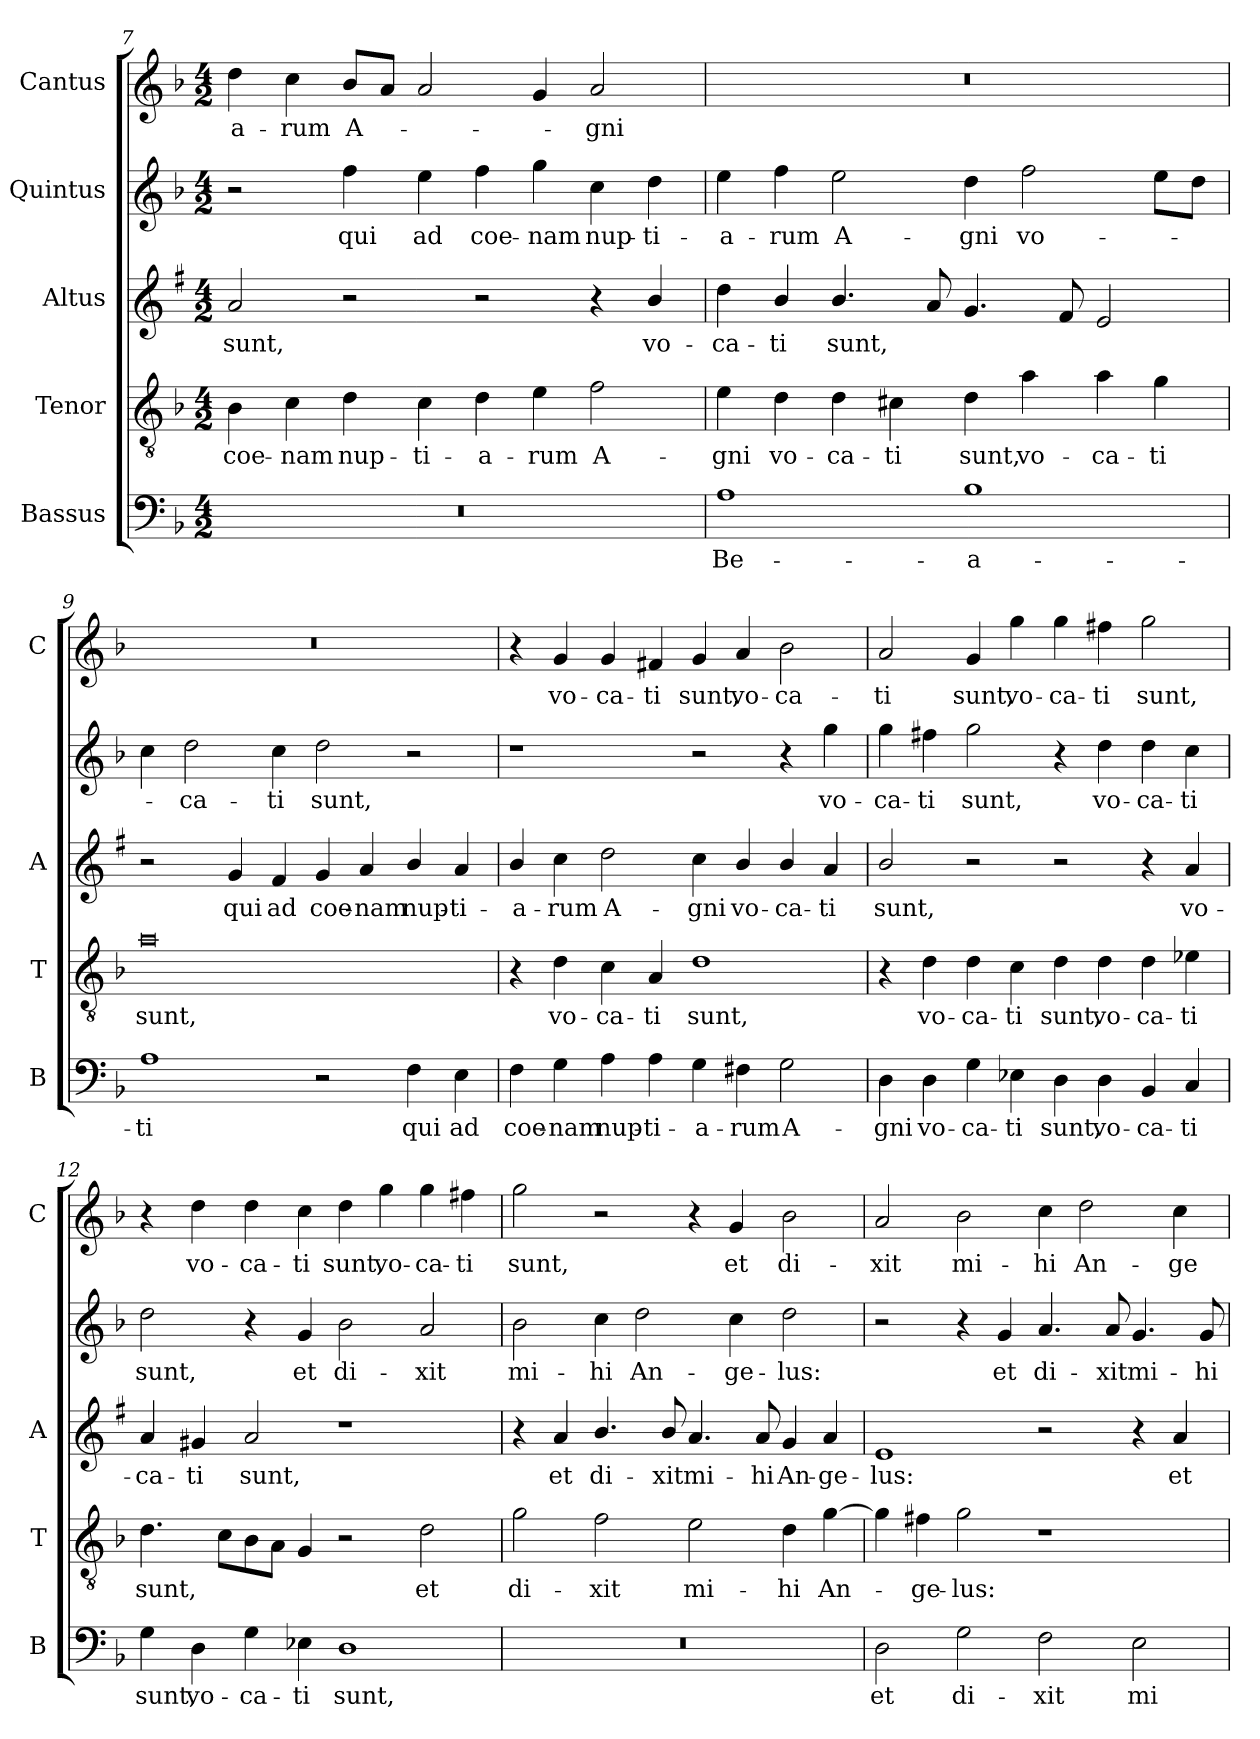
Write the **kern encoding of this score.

**kern	**text	**kern	**text	**kern	**text	**kern	**text	**kern	**text
*part5	*part5	*part4	*part4	*part3	*part3	*part2	*part2	*part1	*part1
*staff5	*staff5	*staff4	*staff4	*staff3	*staff3	*staff2	*staff2	*staff1	*staff1
*I"Bassus	*	*I"Tenor	*	*I"Altus	*	*I"Quintus	*	*I"Cantus	*
*I'B	*	*I'T	*	*I'A	*	*	*	*I'C	*
!!LO:LB:g=z
*clefF4	*	*clefGv2	*	*clefG2	*	*clefG2	*	*clefG2	*
*	*	*	*	*ITrd1c2	*	*	*	*	*
*k[b-]	*	*k[b-]	*	*k[b-]	*	*k[b-]	*	*k[b-]	*
*F:	*	*F:	*	*F:	*	*F:	*	*F:	*
*M4/2	*	*M4/2	*	*M4/2	*	*M4/2	*	*M4/2	*
=7	=7	=7	=7	=7	=7	=7	=7	=7	=7
!	!	!	!LO:LY:b	!	!LO:LY:b	!	!	!	!LO:LY:b
0r	.	4B-\	coe-	2g/	sunt,	2r	.	4dd\	-a-
!	!	!	!LO:LY:b	!	!	!	!	!	!LO:LY:b
.	.	4c\	-nam	.	.	.	.	4cc\	-rum
!	!	!	!LO:LY:b	!	!	!	!LO:LY:b	!	!LO:LY:b
.	.	4d\	nup-	2r	.	4ff\	qui	8b-/L	A-
.	.	.	.	.	.	.	.	8a/J	.
!	!	!	!LO:LY:b	!	!	!	!LO:LY:b	!	!
.	.	4c\	-ti-	.	.	4ee\	ad	2a/	.
!	!	!	!LO:LY:b	!	!	!	!LO:LY:b	!	!
.	.	4d\	-a-	2r	.	4ff\	coe-	.	.
!	!	!	!LO:LY:b	!	!	!	!LO:LY:b	!	!
.	.	4e\	-rum	.	.	4gg\	-nam	4g/	.
!	!	!	!LO:LY:b	!	!	!	!LO:LY:b	!	!LO:LY:b
.	.	2f\	A-	4r	.	4cc\	nup-	2a/	-gni
!	!	!	!	!	!LO:LY:b	!	!LO:LY:b	!	!
.	.	.	.	4a/	vo-	4dd\	-ti-	.	.
=8	=8	=8	=8	=8	=8	=8	=8	=8	=8
!	!LO:LY:b	!	!LO:LY:b	!	!LO:LY:b	!	!LO:LY:b	!	!
1A	Be-	4e\	-gni	4cc\	-ca-	4ee\	-a-	0r	.
!	!	!	!LO:LY:b	!	!LO:LY:b	!	!LO:LY:b	!	!
.	.	4d\	vo-	4a/	-ti	4ff\	-rum	.	.
!	!	!	!LO:LY:b	!	!LO:LY:b	!	!LO:LY:b	!	!
.	.	4d\	-ca-	4.a/	sunt,	2ee\	A-	.	.
!	!	!	!LO:LY:b	!	!	!	!	!	!
.	.	4c#X\	-ti	.	.	.	.	.	.
.	.	.	.	8g/	.	.	.	.	.
!	!LO:LY:b	!	!LO:LY:b	!	!	!	!LO:LY:b	!	!
1B-	-a-	4d\	sunt,	4.f/	.	4dd\	-gni	.	.
!	!	!	!LO:LY:b	!	!	!	!LO:LY:b	!	!
.	.	4a\	vo-	.	.	2ff\	vo-	.	.
.	.	.	.	8e/	.	.	.	.	.
!	!	!	!LO:LY:b	!	!	!	!	!	!
.	.	4a\	-ca-	2d/	.	.	.	.	.
!	!	!	!LO:LY:b	!	!	!	!	!	!
.	.	4g\	-ti	.	.	8ee\L	.	.	.
.	.	.	.	.	.	8dd\J	.	.	.
=9	=9	=9	=9	=9	=9	=9	=9	=9	=9
!	!LO:LY:b	!	!LO:LY:b	!	!	!	!	!	!
1A	-ti	0a	sunt,	2r	.	4cc\	.	0r	.
!	!	!	!	!	!	!	!LO:LY:b	!	!
.	.	.	.	.	.	2dd\	-ca-	.	.
!	!	!	!	!	!LO:LY:b	!	!	!	!
.	.	.	.	4f/	qui	.	.	.	.
!	!	!	!	!	!LO:LY:b	!	!LO:LY:b	!	!
.	.	.	.	4e/	ad	4cc\	-ti	.	.
!	!	!	!	!	!LO:LY:b	!	!LO:LY:b	!	!
2r	.	.	.	4f/	coe-	2dd\	sunt,	.	.
!	!	!	!	!	!LO:LY:b	!	!	!	!
.	.	.	.	4g/	-nam	.	.	.	.
!	!LO:LY:b	!	!	!	!LO:LY:b	!	!	!	!
4F\	qui	.	.	4a/	nup-	2r	.	.	.
!	!LO:LY:b	!	!	!	!LO:LY:b	!	!	!	!
4E\	ad	.	.	4g/	-ti-	.	.	.	.
!!LO:PB:g=z
=10	=10	=10	=10	=10	=10	=10	=10	=10	=10
!	!LO:LY:b	!	!	!	!LO:LY:b	!	!	!	!
4F\	coe-	4r	.	4a/	-a-	1r	.	4r	.
!	!LO:LY:b	!	!LO:LY:b	!	!LO:LY:b	!	!	!	!LO:LY:b
4G\	-nam	4d\	vo-	4b-\	-rum	.	.	4g/	vo-
!	!LO:LY:b	!	!LO:LY:b	!	!LO:LY:b	!	!	!	!LO:LY:b
4A\	nup-	4c\	-ca-	2cc\	A-	.	.	4g/	-ca-
!	!LO:LY:b	!	!LO:LY:b	!	!	!	!	!	!LO:LY:b
4A\	-ti-	4A/	-ti	.	.	.	.	4f#X/	-ti
!	!LO:LY:b	!	!LO:LY:b	!	!LO:LY:b	!	!	!	!LO:LY:b
4G\	-a-	1d	sunt,	4b-\	-gni	2r	.	4g/	sunt,
!	!LO:LY:b	!	!	!	!LO:LY:b	!	!	!	!LO:LY:b
4F#X\	-rum	.	.	4a/	vo-	.	.	4a/	vo-
!	!LO:LY:b	!	!	!	!LO:LY:b	!	!	!	!LO:LY:b
2G\	A-	.	.	4a/	-ca-	4r	.	2b-\	-ca-
!	!	!	!	!	!LO:LY:b	!	!LO:LY:b	!	!
.	.	.	.	4g/	-ti	4gg\	vo-	.	.
=11	=11	=11	=11	=11	=11	=11	=11	=11	=11
!	!LO:LY:b	!	!	!	!LO:LY:b	!	!LO:LY:b	!	!LO:LY:b
4D\	-gni	4r	.	2a/	sunt,	4gg\	-ca-	2a/	-ti
!	!LO:LY:b	!	!LO:LY:b	!	!	!	!LO:LY:b	!	!
4D\	vo-	4d\	vo-	.	.	4ff#X\	-ti	.	.
!	!LO:LY:b	!	!LO:LY:b	!	!	!	!LO:LY:b	!	!LO:LY:b
4G\	-ca-	4d\	-ca-	2r	.	2gg\	sunt,	4g/	sunt,
!	!LO:LY:b	!	!LO:LY:b	!	!	!	!	!	!LO:LY:b
4E-X\	-ti	4c\	-ti	.	.	.	.	4gg\	vo-
!	!LO:LY:b	!	!LO:LY:b	!	!	!	!	!	!LO:LY:b
4D\	sunt,	4d\	sunt,	2r	.	4r	.	4gg\	-ca-
!	!LO:LY:b	!	!LO:LY:b	!	!	!	!LO:LY:b	!	!LO:LY:b
4D\	vo-	4d\	vo-	.	.	4dd\	vo-	4ff#X\	-ti
!	!LO:LY:b	!	!LO:LY:b	!	!	!	!LO:LY:b	!	!LO:LY:b
4BB-/	-ca-	4d\	-ca-	4r	.	4dd\	-ca-	2gg\	sunt,
!	!LO:LY:b	!	!LO:LY:b	!	!LO:LY:b	!	!LO:LY:b	!	!
4C/	-ti	4e-X\	-ti	4g/	vo-	4cc\	-ti	.	.
=12	=12	=12	=12	=12	=12	=12	=12	=12	=12
!	!LO:LY:b	!	!LO:LY:b	!	!LO:LY:b	!	!LO:LY:b	!	!
4G\	sunt,	4.d\	sunt,	4g/	-ca-	2dd\	sunt,	4r	.
!	!LO:LY:b	!	!	!	!LO:LY:b	!	!	!	!LO:LY:b
4D\	vo-	.	.	4f#X/	-ti	.	.	4dd\	vo-
.	.	8c\L	.	.	.	.	.	.	.
!	!LO:LY:b	!	!	!	!LO:LY:b	!	!	!	!LO:LY:b
4G\	-ca-	8B-\	.	2g/	sunt,	4r	.	4dd\	-ca-
.	.	8A\J	.	.	.	.	.	.	.
!	!LO:LY:b	!	!	!	!	!	!LO:LY:b	!	!LO:LY:b
4E-X\	-ti	4G/	.	.	.	4g/	et	4cc\	-ti
!	!LO:LY:b	!	!	!	!	!	!LO:LY:b	!	!LO:LY:b
1D	sunt,	2r	.	1r	.	2b-\	di-	4dd\	sunt,
!	!	!	!	!	!	!	!	!	!LO:LY:b
.	.	.	.	.	.	.	.	4gg\	vo-
!	!	!	!LO:LY:b	!	!	!	!LO:LY:b	!	!LO:LY:b
.	.	2d\	et	.	.	2a/	-xit	4gg\	-ca-
!	!	!	!	!	!	!	!	!	!LO:LY:b
.	.	.	.	.	.	.	.	4ff#X\	-ti
!!LO:LB:g=z
=13	=13	=13	=13	=13	=13	=13	=13	=13	=13
!	!	!	!LO:LY:b	!	!	!	!LO:LY:b	!	!LO:LY:b
0r	.	2g\	di-	4r	.	2b-\	mi-	2gg\	sunt,
!	!	!	!	!	!LO:LY:b	!	!	!	!
.	.	.	.	4g/	et	.	.	.	.
!	!	!	!LO:LY:b	!	!LO:LY:b	!	!LO:LY:b	!	!
.	.	2f\	-xit	4.a/	di-	4cc\	-hi	2r	.
!	!	!	!	!	!	!	!LO:LY:b	!	!
.	.	.	.	.	.	2dd\	An-	.	.
!	!	!	!	!	!LO:LY:b	!	!	!	!
.	.	.	.	8a/	-xit	.	.	.	.
!	!	!	!LO:LY:b	!	!LO:LY:b	!	!	!	!
.	.	2e\	mi-	4.g/	mi-	.	.	4r	.
!	!	!	!	!	!	!	!LO:LY:b	!	!LO:LY:b
.	.	.	.	.	.	4cc\	-ge-	4g/	et
!	!	!	!	!	!LO:LY:b	!	!	!	!
.	.	.	.	8g/	-hi	.	.	.	.
!	!	!	!LO:LY:b	!	!LO:LY:b	!	!LO:LY:b	!	!LO:LY:b
.	.	4d\	-hi	4f/	An-	2dd\	-lus:	2b-\	di-
!	!	!	!LO:LY:b	!	!LO:LY:b	!	!	!	!
.	.	[4g\	An-	4g/	-ge-	.	.	.	.
=14	=14	=14	=14	=14	=14	=14	=14	=14	=14
!	!LO:LY:b	!	!	!	!LO:LY:b	!	!	!	!LO:LY:b
2D\	et	4g\]	.	1d	-lus:	2r	.	2a/	-xit
!	!	!	!LO:LY:b	!	!	!	!	!	!
.	.	4f#X\	-ge-	.	.	.	.	.	.
!	!LO:LY:b	!	!LO:LY:b	!	!	!	!	!	!LO:LY:b
2G\	di-	2g\	-lus:	.	.	4r	.	2b-\	mi-
!	!	!	!	!	!	!	!LO:LY:b	!	!
.	.	.	.	.	.	4g/	et	.	.
!	!LO:LY:b	!	!	!	!	!	!LO:LY:b	!	!LO:LY:b
2F\	-xit	1r	.	2r	.	4.a/	di-	4cc\	-hi
!	!	!	!	!	!	!	!	!	!LO:LY:b
.	.	.	.	.	.	.	.	2dd\	An-
!	!	!	!	!	!	!	!LO:LY:b	!	!
.	.	.	.	.	.	8a/	-xit	.	.
!	!LO:LY:b	!	!	!	!	!	!LO:LY:b	!	!
2E\	mi-	.	.	4r	.	4.g/	mi-	.	.
!	!	!	!	!	!LO:LY:b	!	!	!	!LO:LY:b
.	.	.	.	4g/	et	.	.	4cc\	-ge-
!	!	!	!	!	!	!	!LO:LY:b	!	!
.	.	.	.	.	.	8g/	-hi	.	.
=	=	=	=	=	=	=	=	=	=
*-	*-	*-	*-	*-	*-	*-	*-	*-	*-
